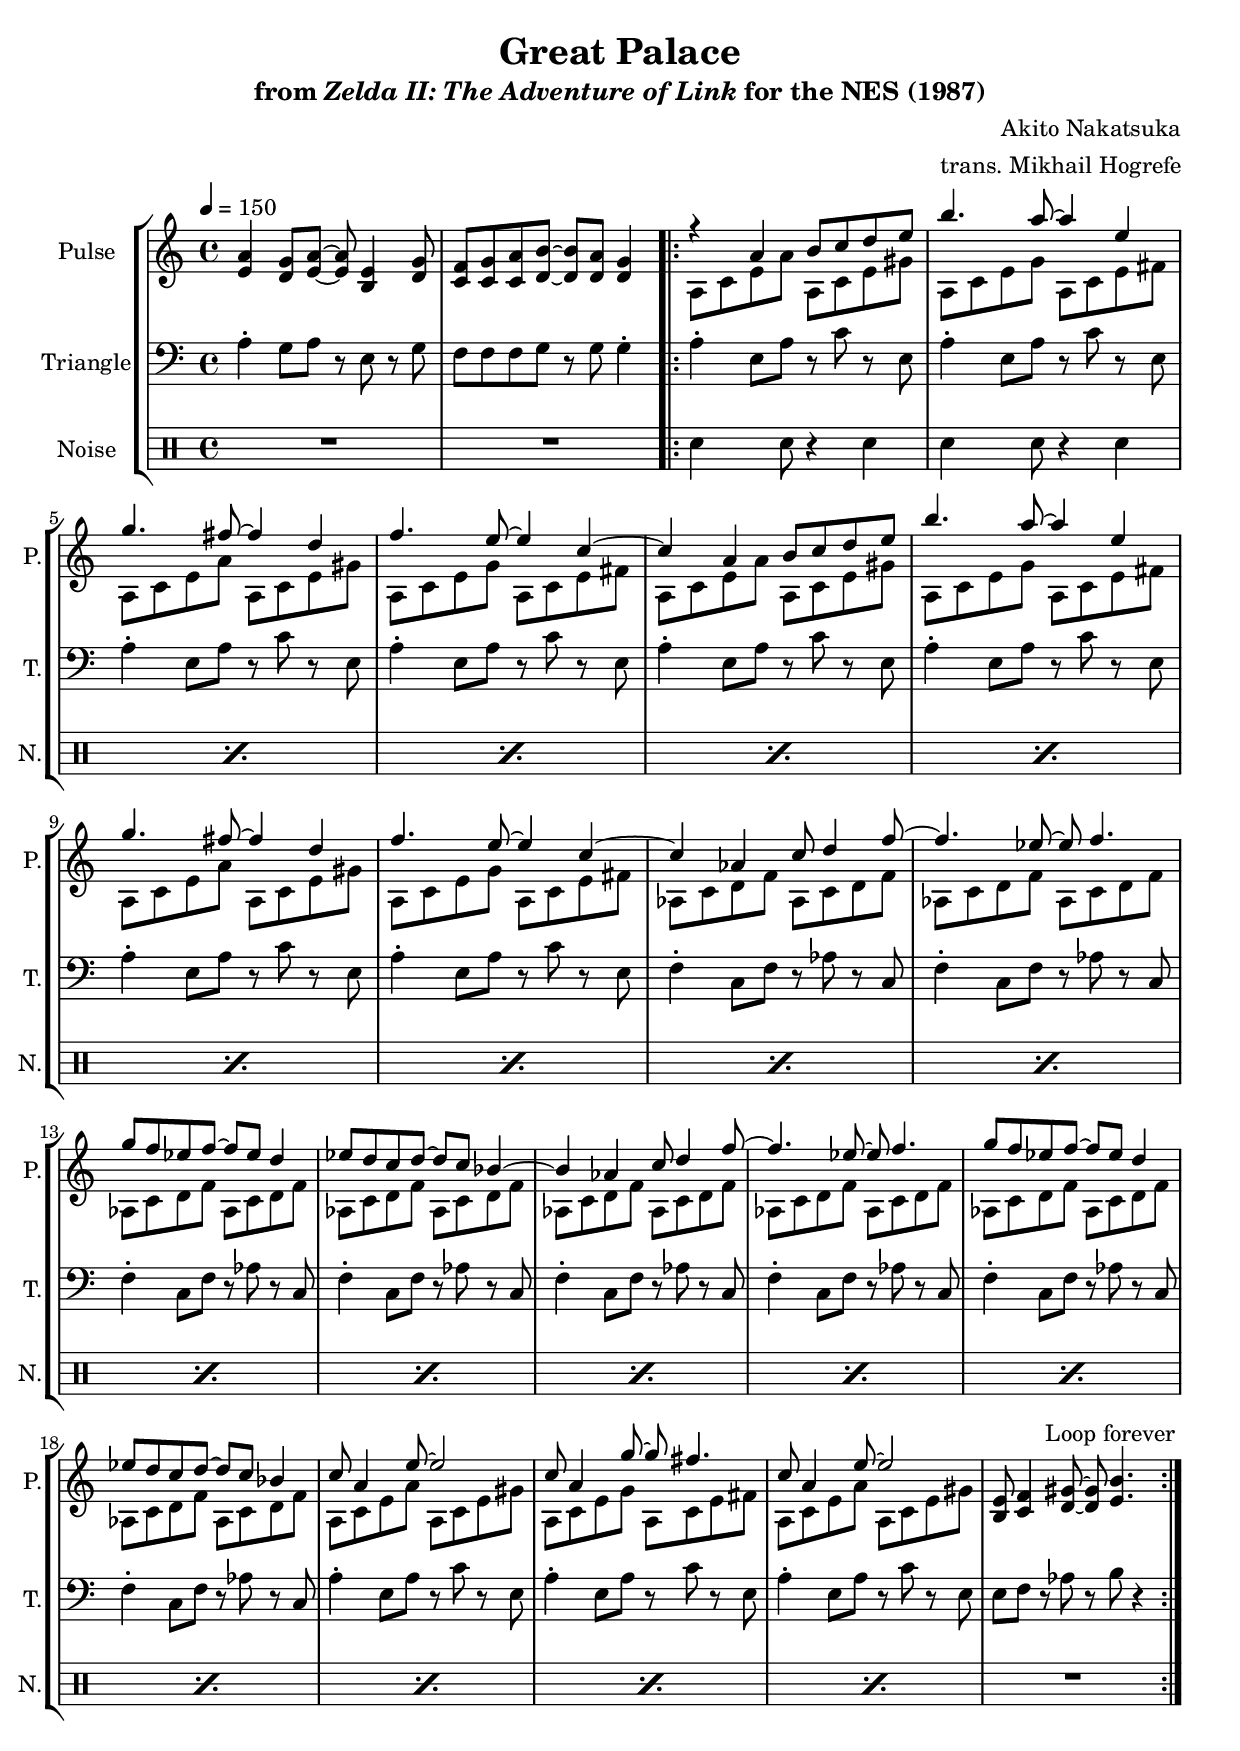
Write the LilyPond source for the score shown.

\version "2.24.3"

\book {
    \header {
        title = "Great Palace"
        subtitle = \markup { "from" {\italic "Zelda II: The Adventure of Link"} "for the NES (1987)" }
        composer = "Akito Nakatsuka"
        arranger = "trans. Mikhail Hogrefe"
    }

    \score {
        {
            \new StaffGroup <<
                \new Staff \relative c' {
                    \set Staff.instrumentName = "Pulse"
                    \set Staff.shortInstrumentName = "P."
\tempo 4 = 150
\key a \minor
<e a>4 <d g>8 <e a> ~ 8 <b e>4 <d g>8 |
<c f>8 <c g'> <c a'> <d b'> ~ 8 <d a'> <d g>4 |
                    \repeat volta 2 {
<<{
r4 a' b8 c d e |
b'4. a8 ~ 4 e |
g4. fis8 ~ fis4 d |
f4. e8 ~ e4 c ~ |
c4 a b8 c d e |
b'4. a8 ~ a4 e |
g4. fis8 ~ fis4 d |
f4. e8 ~ e4 c ~ |
c4 aes c8 d4 f8 ~ |
f4. ees8 ~ ees f4. |
g8 f ees f ~ f ees d4 |
ees8 d c d ~ d c bes4 ~ |
bes4 aes c8 d4 f8 ~ |
f4. ees8 ~ ees f4. |
g8 f ees f ~ f ees d4 |
ees8 d c d ~ d c bes4 |
c8 a4 e'8 ~ e2 |
c8 a4 g'8 ~ g fis4. |
c8 a4 e'8 ~ e2 |
}\\{
a,,8 c e a a, c e gis
a,8 c e g a, c e fis |
a,8 c e a a, c e gis |
a,8 c e g a, c e fis |
a,8 c e a a, c e gis |
a,8 c e g a, c e fis |
a,8 c e a a, c e gis |
a,8 c e g a, c e fis |
aes,8 c d f aes, c d f |
aes,8 c d f aes, c d f |
aes,8 c d f aes, c d f |
aes,8 c d f aes, c d f |
aes,8 c d f aes, c d f |
aes,8 c d f aes, c d f |
aes,8 c d f aes, c d f |
aes,8 c d f aes, c d f |
a,8 c e a a, c e gis |
a,8 c e g a, c e fis |
a,8 c e a a, c e gis |
}>>
<b, e>8 <c f>4 <d gis>8 ~ 8 <e b'>4. |
                    }
\once \override Score.RehearsalMark.self-alignment-X = #RIGHT
\mark \markup { \fontsize #-2 "Loop forever" }
                }

                \new Staff \relative c' {
                    \set Staff.instrumentName = "Triangle"
                    \set Staff.shortInstrumentName = "T."
\clef bass
\key a \minor
a4-. g8 a r e r g |
f8 f f g r g g4-. |
a4-. e8 a r c r e, |
a4-. e8 a r c r e, |
a4-. e8 a r c r e, |
a4-. e8 a r c r e, |
a4-. e8 a r c r e, |
a4-. e8 a r c r e, |
a4-. e8 a r c r e, |
a4-. e8 a r c r e, |
f4-. c8 f r aes r c, |
f4-. c8 f r aes r c, |
f4-. c8 f r aes r c, |
f4-. c8 f r aes r c, |
f4-. c8 f r aes r c, |
f4-. c8 f r aes r c, |
f4-. c8 f r aes r c, |
f4-. c8 f r aes r c, |
a'4-. e8 a r c r e, |
a4-. e8 a r c r e, |
a4-. e8 a r c r e, |
e8 f r aes r b r4 |
                }

                \new DrumStaff {
                    \drummode {
                        \set Staff.instrumentName="Noise"
                        \set Staff.shortInstrumentName="N."
R1*2
sn4 s8 sn r4 sn |
\repeat percent 18 { sn4 s8 sn r4 sn | }
R1
                    }
                }
            >>
        }
        \layout {
            \context {
                \Staff
                \RemoveEmptyStaves
            }
            \context {
                \DrumStaff
                \RemoveEmptyStaves
            }
        }
    }
}
